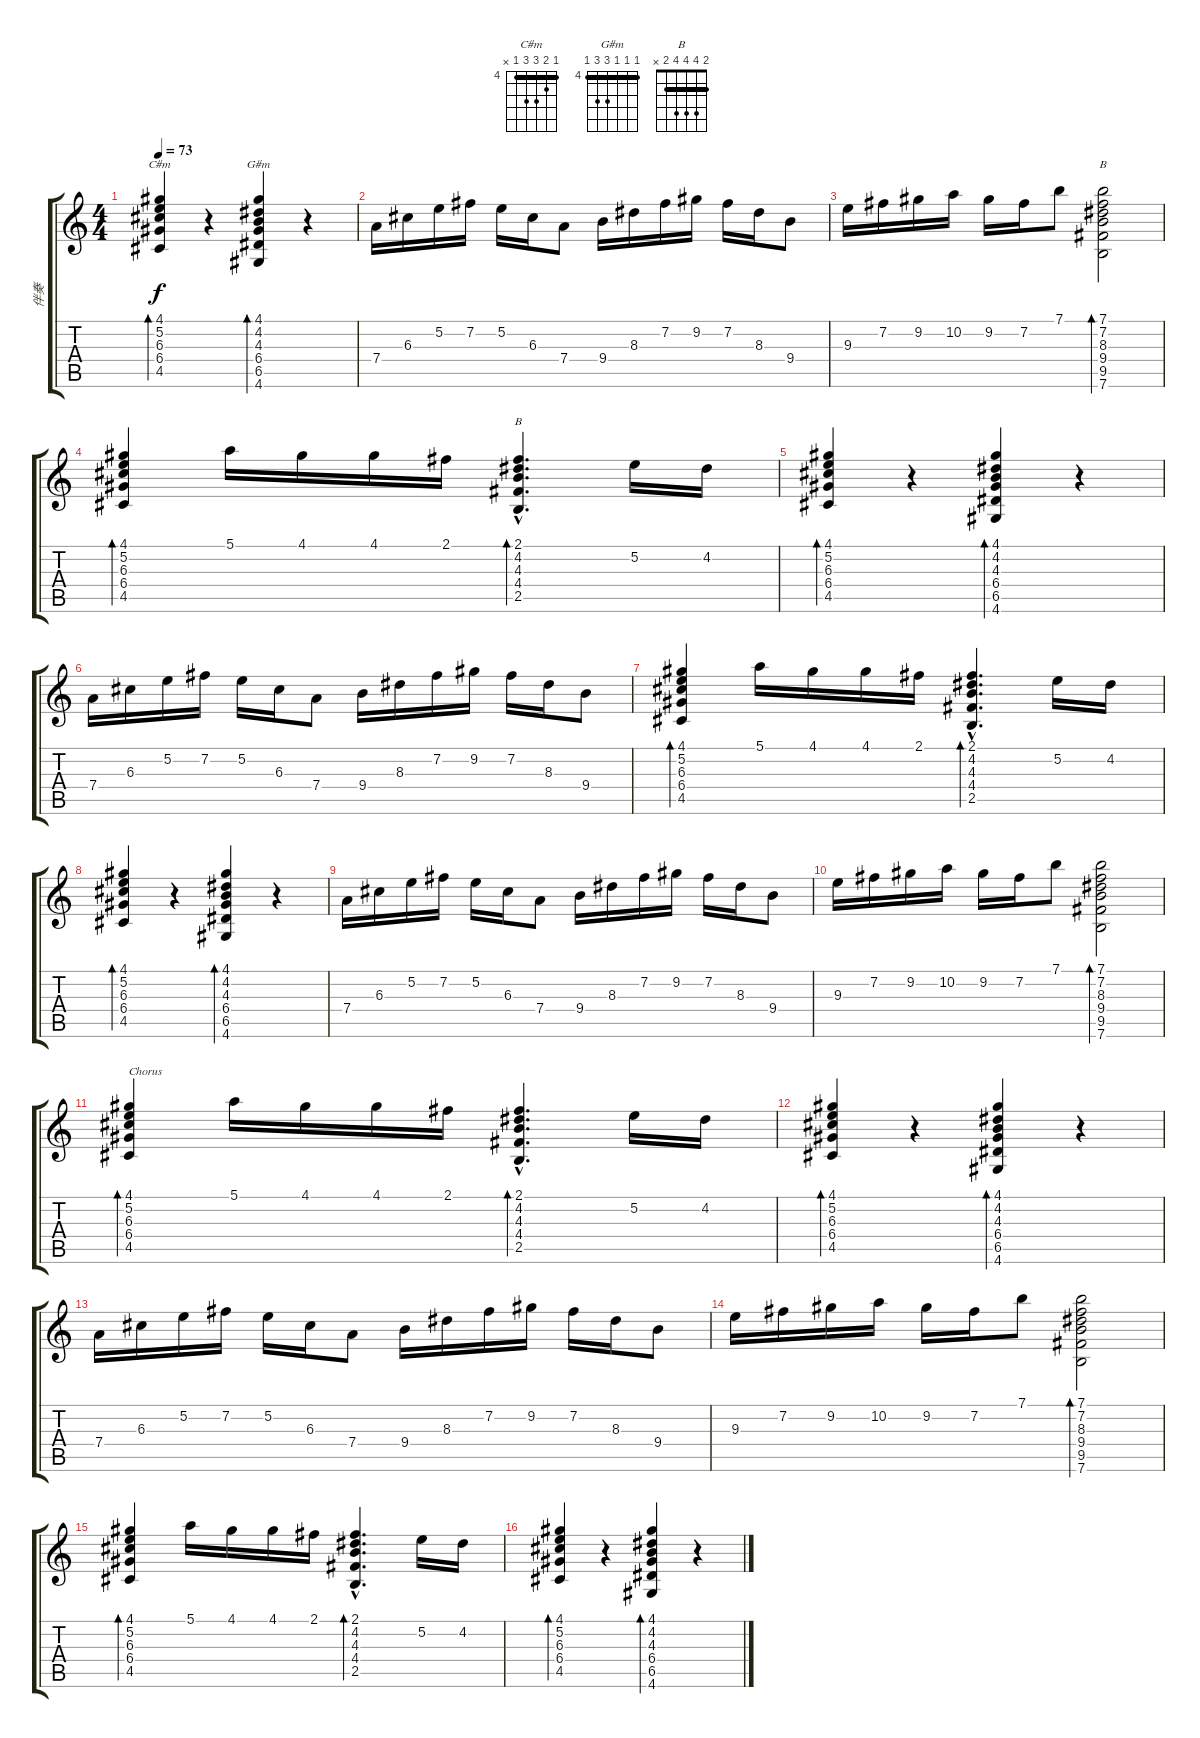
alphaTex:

\track ("伴奏" "伴奏") {instrument acousticguitarnylon}
\staff {score tabs}
\tuning (E4 B3 G3 D3 A2 E2) {hide}
\chord ("C#m" 4 5 6 6 4 x) {firstfret 4 barre 4}
\chord ("G#m" 4 4 4 6 6 4) {firstfret 4 barre 4}
\chord ("B" 7 7 8 9 9 7) {firstfret 7 barre 7}
\chord ("B" 2 4 4 4 2 x) {barre 2}
\ts (4 4)
\tempo 73
\clef g2
\ks c
(4.1 5.2 6.3 6.4 4.5).4{bd 60 ch "C#m" dy f} r.4 (4.1 4.2 4.3 6.4 6.5 4.6).4{bd 60 ch "G#m"} r.4 |
7.4.16 6.3.16 5.2.16 7.2.16 5.2.16 6.3.16 7.4.8 9.4.16 8.3.16 7.2.16 9.2.16 7.2.16 8.3.16 9.4.8 |
9.3.16 7.2.16 9.2.16 10.2.16 9.2.16 7.2.16 7.1.8 (7.1 7.2 8.3 9.4 9.5 7.6).2{bd 60 ch "B"} |
(4.1 5.2 6.3 6.4 4.5).4{bd 60} 5.1.16 4.1.16 4.1.16 2.1.16 (2.1{hac} 4.2{hac} 4.3{hac} 4.4{hac} 2.5{hac}).4{d bd 60 ch "B"} 5.2.16 4.2.16 |
(4.1 5.2 6.3 6.4 4.5).4{bd 60} r.4 (4.1 4.2 4.3 6.4 6.5 4.6).4{bd 60} r.4 |
7.4.16 6.3.16 5.2.16 7.2.16 5.2.16 6.3.16 7.4.8 9.4.16 8.3.16 7.2.16 9.2.16 7.2.16 8.3.16 9.4.8 |
(4.1 5.2 6.3 6.4 4.5).4{bd 60} 5.1.16 4.1.16 4.1.16 2.1.16 (2.1{hac} 4.2{hac} 4.3{hac} 4.4{hac} 2.5{hac}).4{d bd 60} 5.2.16 4.2.16 |
(4.1 5.2 6.3 6.4 4.5).4{bd 60} r.4 (4.1 4.2 4.3 6.4 6.5 4.6).4{bd 60} r.4 |
7.4.16 6.3.16 5.2.16 7.2.16 5.2.16 6.3.16 7.4.8 9.4.16 8.3.16 7.2.16 9.2.16 7.2.16 8.3.16 9.4.8 |
9.3.16 7.2.16 9.2.16 10.2.16 9.2.16 7.2.16 7.1.8 (7.1 7.2 8.3 9.4 9.5 7.6).2{bd 60} |
(4.1 5.2 6.3 6.4 4.5).4{bd 60 txt "Chorus"} 5.1.16 4.1.16 4.1.16 2.1.16 (2.1{hac} 4.2{hac} 4.3{hac} 4.4{hac} 2.5{hac}).4{d bd 60} 5.2.16 4.2.16 |
(4.1 5.2 6.3 6.4 4.5).4{bd 60} r.4 (4.1 4.2 4.3 6.4 6.5 4.6).4{bd 60} r.4 |
7.4.16 6.3.16 5.2.16 7.2.16 5.2.16 6.3.16 7.4.8 9.4.16 8.3.16 7.2.16 9.2.16 7.2.16 8.3.16 9.4.8 |
9.3.16 7.2.16 9.2.16 10.2.16 9.2.16 7.2.16 7.1.8 (7.1 7.2 8.3 9.4 9.5 7.6).2{bd 60} |
(4.1 5.2 6.3 6.4 4.5).4{bd 60} 5.1.16 4.1.16 4.1.16 2.1.16 (2.1{hac} 4.2{hac} 4.3{hac} 4.4{hac} 2.5{hac}).4{d bd 60} 5.2.16 4.2.16 |
(4.1 5.2 6.3 6.4 4.5).4{bd 60} r.4 (4.1 4.2 4.3 6.4 6.5 4.6).4{bd 60} r.4
